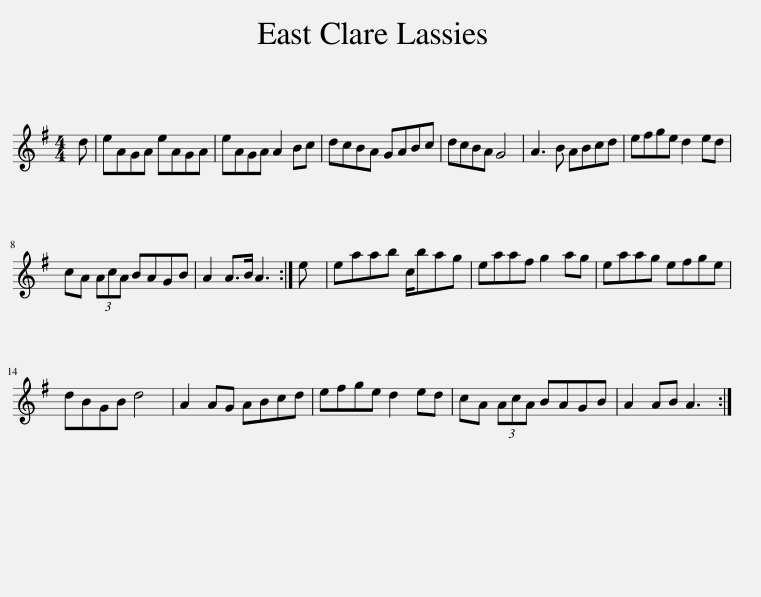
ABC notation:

X:1
L:1/8
M:4/4
I:linebreak $
K:G
V:1 treble
V:1
 d | eAGA eAGA | eAGA A2 Bc | dcBA GABc | dcBA G4 | %5
 A3 B ABcd | efge d2 ed |$ cA (3AcA BAGB | A2 A>B A3 :| e | %10
 eaab c/bag | eaaf g2 ag | eaag efge |$ dBGB d4 | A2 AG ABcd | %15
 efge d2 ed | cA (3AcA BAGB | A2 AB A3 :| %18
